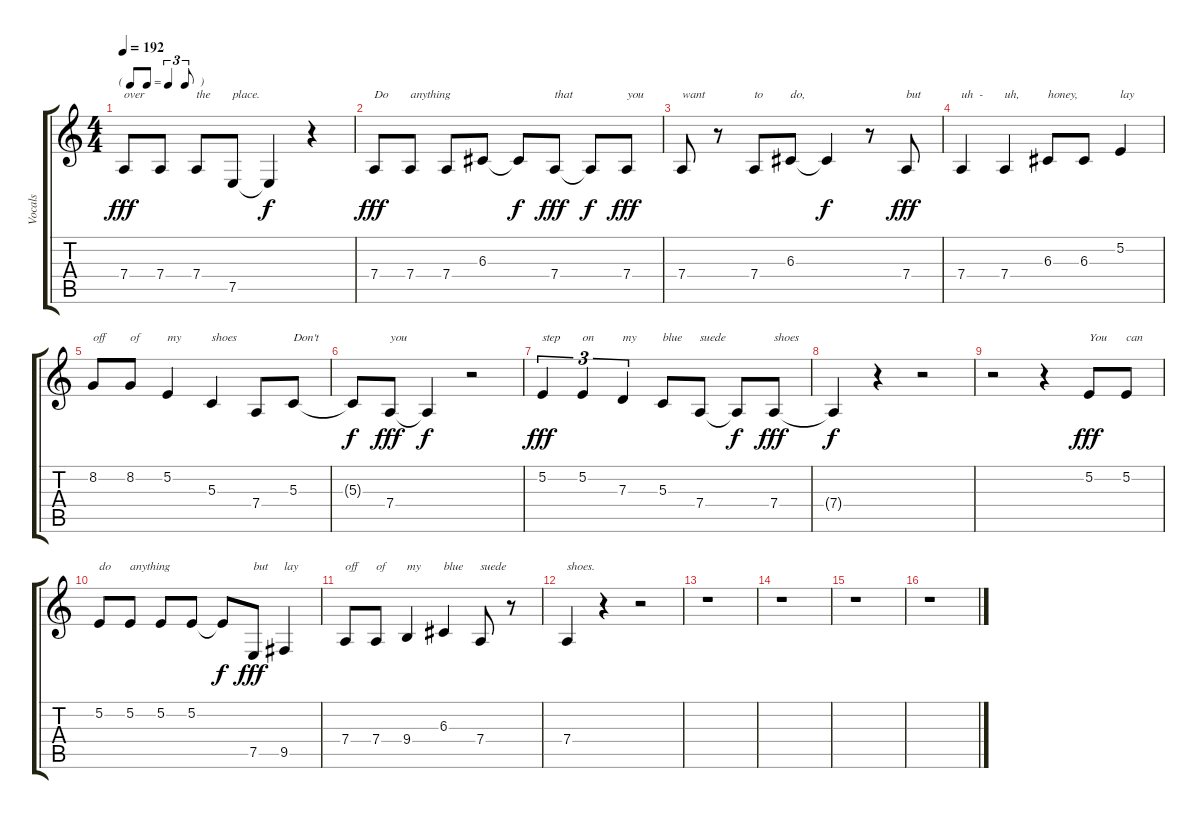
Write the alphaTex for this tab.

\track ("Vocals" "Vocals") {instrument tenorsax}
\staff {score tabs}
\tuning (E4 B3 G3 D3 A2 E2) {hide}
\ts (4 4)
\tf triplet8th
\tempo 192
\clef g2
\ks c
7.4.8{txt "over" dy fff} 7.4.8 7.4.8{txt "the"} 7.5.8{txt "place."} 7.5{t}.4{dy f} r.4 |
7.4.8{txt "Do" dy fff} 7.4.8{txt "anything"} 7.4.8 6.3.8 6.3{t}.8{dy f} 7.4.8{txt "that" dy fff} 7.4{t}.8{dy f} 7.4.8{txt "you" dy fff} |
7.4.8{txt "want"} r.8 7.4.8{txt "to"} 6.3.8{txt "do,"} 6.3{t}.4{dy f} r.8 7.4.8{txt "but" dy fff} |
7.4.4{txt "uh  -"} 7.4.4{txt "uh,"} 6.3.8{txt "honey,"} 6.3.8 5.2.4{txt "lay"} |
8.2.8{txt "off"} 8.2.8{txt "of"} 5.2.4{txt "my"} 5.3.4{txt "shoes"} 7.4.8 5.3.8{txt "Don't"} |
5.3{t}.8{dy f} 7.4.8{txt "you" dy fff} 7.4{t}.4{dy f} r.2 |
5.2.4{tu (3 2) txt "step" dy fff} 5.2.4{tu (3 2) txt "on"} 7.3.4{tu (3 2) txt "my"} 5.3.8{txt "blue"} 7.4.8{txt "suede"} 7.4{t}.8{dy f} 7.4.8{txt "shoes" dy fff} |
7.4{t}.4{dy f} r.4 r.2 |
r.2 r.4 5.2.8{txt "You" dy fff} 5.2.8{txt "can"} |
5.2.8{txt "do"} 5.2.8{txt "anything"} 5.2.8 5.2.8 5.2{t}.8{dy f} 7.5.8{txt "but" dy fff} 9.5.4{txt "lay"} |
7.4.8{txt "off"} 7.4.8{txt "of"} 9.4.4{txt "my"} 6.3.4{txt "blue"} 7.4.8{txt "suede"} r.8 |
7.4.4{txt "shoes."} r.4 r.2 |
r.1 |
r.1 |
r.1 |
r.1
